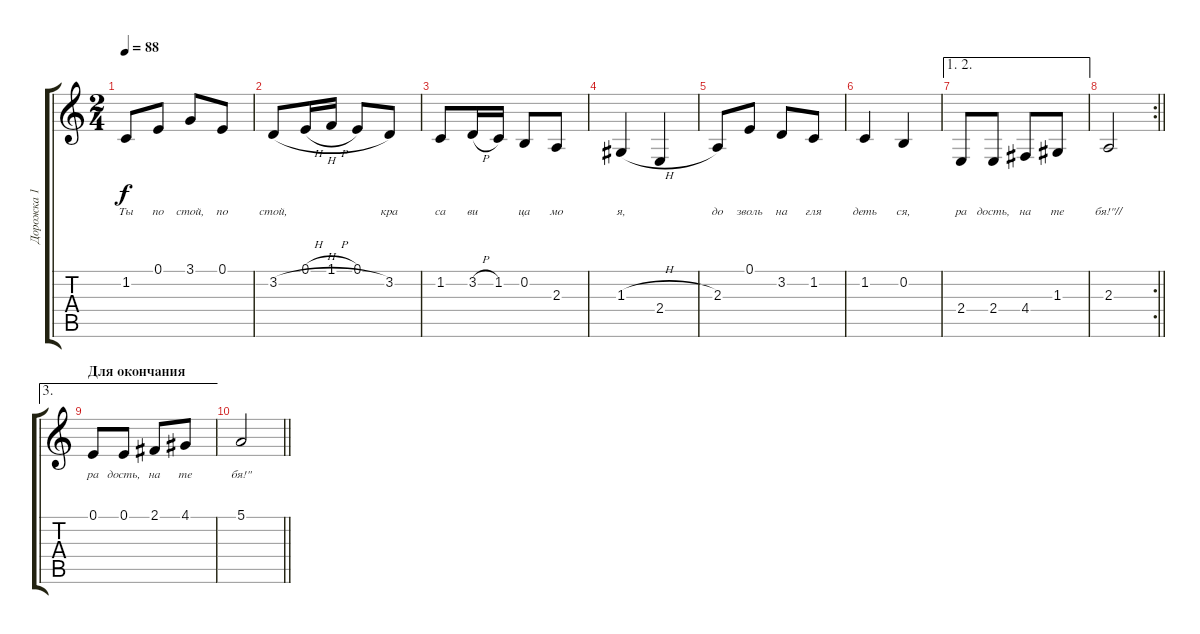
\track ("Дорожка 1" "Дорожка 1") {instrument flute}
\staff {score tabs}
\tuning (E4 B3 G3 D3 A2 E2) {hide}
\ts (2 4)
\tempo 88
\clef g2
\ks c
1.2.8{lyrics (0 "Ты") lyrics (1 "") lyrics (2 "") lyrics (3 "") lyrics (4 "") dy f} 0.1.8{lyrics (0 "по") lyrics (1 "") lyrics (2 "") lyrics (3 "") lyrics (4 "")} 3.1.8{lyrics (0 "стой,") lyrics (1 "") lyrics (2 "") lyrics (3 "") lyrics (4 "")} 0.1.8{lyrics (0 "по") lyrics (1 "") lyrics (2 "") lyrics (3 "") lyrics (4 "")} |
3.2{h}.8{lyrics (0 "стой,") lyrics (1 "") lyrics (2 "") lyrics (3 "") lyrics (4 "")} 0.1{h}.16{lyrics (0 "") lyrics (1 "") lyrics (2 "") lyrics (3 "") lyrics (4 "")} 1.1{h}.16{lyrics (0 "") lyrics (1 "") lyrics (2 "") lyrics (3 "") lyrics (4 "")} 0.1.8{lyrics (0 "") lyrics (1 "") lyrics (2 "") lyrics (3 "") lyrics (4 "")} 3.2.8{lyrics (0 "кра") lyrics (1 "") lyrics (2 "") lyrics (3 "") lyrics (4 "")} |
1.2.8{lyrics (0 "са") lyrics (1 "") lyrics (2 "") lyrics (3 "") lyrics (4 "")} 3.2{h}.16{lyrics (0 "ви") lyrics (1 "") lyrics (2 "") lyrics (3 "") lyrics (4 "")} 1.2.16{lyrics (0 "") lyrics (1 "") lyrics (2 "") lyrics (3 "") lyrics (4 "")} 0.2.8{lyrics (0 "ца") lyrics (1 "") lyrics (2 "") lyrics (3 "") lyrics (4 "")} 2.3.8{lyrics (0 "мо") lyrics (1 "") lyrics (2 "") lyrics (3 "") lyrics (4 "")} |
1.3{h}.4{lyrics (0 "я,") lyrics (1 "") lyrics (2 "") lyrics (3 "") lyrics (4 "")} 2.4.4{lyrics (0 "") lyrics (1 "") lyrics (2 "") lyrics (3 "") lyrics (4 "")} |
2.3.8{lyrics (0 "до") lyrics (1 "") lyrics (2 "") lyrics (3 "") lyrics (4 "")} 0.1.8{lyrics (0 "зволь") lyrics (1 "") lyrics (2 "") lyrics (3 "") lyrics (4 "")} 3.2.8{lyrics (0 "на") lyrics (1 "") lyrics (2 "") lyrics (3 "") lyrics (4 "")} 1.2.8{lyrics (0 "гля") lyrics (1 "") lyrics (2 "") lyrics (3 "") lyrics (4 "")} |
1.2.4{lyrics (0 "деть") lyrics (1 "") lyrics (2 "") lyrics (3 "") lyrics (4 "")} 0.2.4{lyrics (0 "ся,") lyrics (1 "") lyrics (2 "") lyrics (3 "") lyrics (4 "")} |
\ae (1 2)
2.4.8{lyrics (0 "ра") lyrics (1 "") lyrics (2 "") lyrics (3 "") lyrics (4 "")} 2.4.8{lyrics (0 "дость,") lyrics (1 "") lyrics (2 "") lyrics (3 "") lyrics (4 "")} 4.4.8{lyrics (0 "на") lyrics (1 "") lyrics (2 "") lyrics (3 "") lyrics (4 "")} 1.3.8{lyrics (0 "те") lyrics (1 "") lyrics (2 "") lyrics (3 "") lyrics (4 "")} |
\rc 2
\barLineRight lightlight
2.3.2{lyrics (0 "бя!\"//") lyrics (1 "") lyrics (2 "") lyrics (3 "") lyrics (4 "")} |
\ae 3
\section ("" "Для окончания")
0.1.8{lyrics (0 "ра") lyrics (1 "") lyrics (2 "") lyrics (3 "") lyrics (4 "")} 0.1.8{lyrics (0 "дость,") lyrics (1 "") lyrics (2 "") lyrics (3 "") lyrics (4 "")} 2.1.8{lyrics (0 "на") lyrics (1 "") lyrics (2 "") lyrics (3 "") lyrics (4 "")} 4.1.8{lyrics (0 "те") lyrics (1 "") lyrics (2 "") lyrics (3 "") lyrics (4 "")} |
\barLineRight lightlight
5.1.2{lyrics (0 "бя!\"") lyrics (1 "") lyrics (2 "") lyrics (3 "") lyrics (4 "")}
